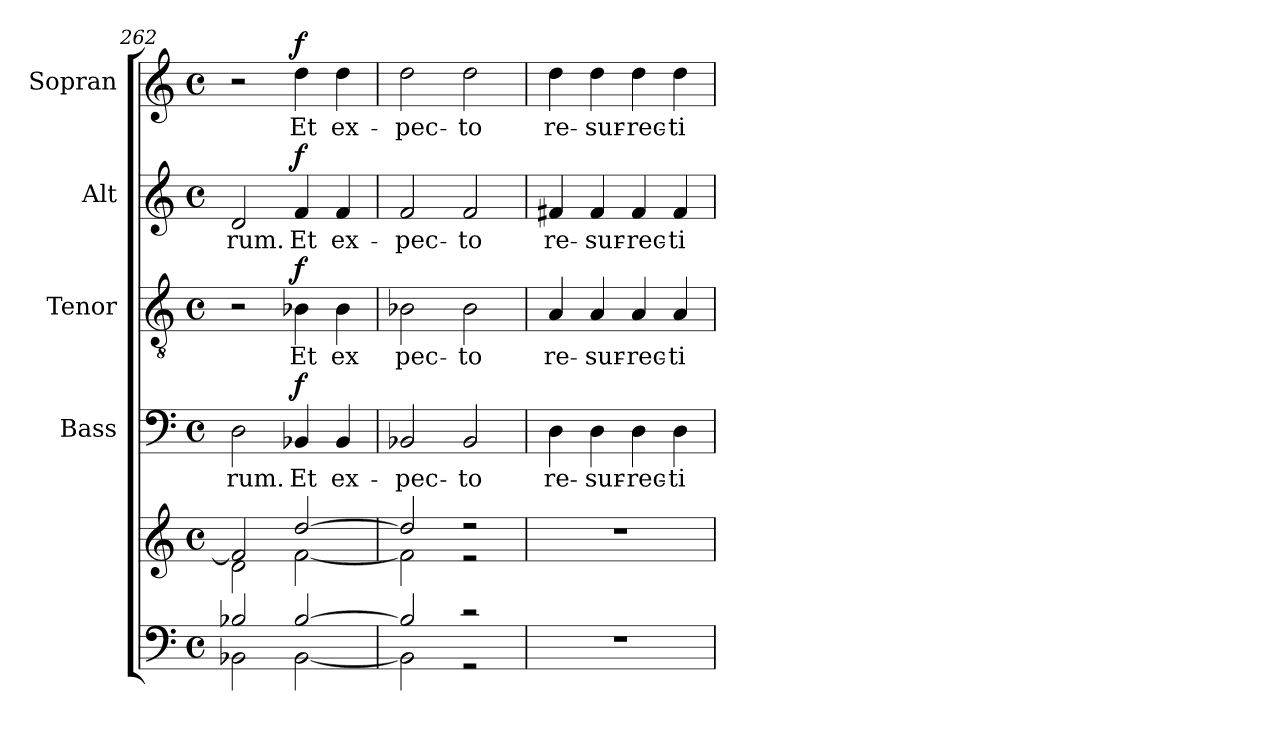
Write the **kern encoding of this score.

**kern	**kern	**kern	**text	**dynam	**kern	**text	**dynam	**kern	**text	**dynam	**kern	**text	**dynam
*part5	*part5	*part4	*part4	*part4	*part3	*part3	*part3	*part2	*part2	*part2	*part1	*part1	*part1
*staff6	*staff5	*staff4	*staff4	*staff4	*staff3	*staff3	*staff3	*staff2	*staff2	*staff2	*staff1	*staff1	*staff1
*	*	*I"Bass	*	*	*I"Tenor	*	*	*I"Alt	*	*	*I"Sopran	*	*
*	*	*I'B.	*	*	*I'T.	*	*	*I'A.	*	*	*I'S.	*	*
*clefF4	*clefG2	*clefF4	*	*	*clefGv2	*	*	*clefG2	*	*	*clefG2	*	*
*k[]	*k[]	*k[]	*	*	*k[]	*	*	*k[]	*	*	*k[]	*	*
*C:	*C:	*C:	*	*	*C:	*	*	*C:	*	*	*C:	*	*
*M4/4	*M4/4	*M4/4	*	*	*M4/4	*	*	*M4/4	*	*	*M4/4	*	*
*met(c)	*met(c)	*met(c)	*	*	*met(c)	*	*	*met(c)	*	*	*met(c)	*	*
=262	=262	=262	=262	=262	=262	=262	=262	=262	=262	=262	=262	=262	=262
*^	*^	*	*	*	*	*	*	*	*	*	*	*	*
!	!	!	!	!	!LO:LY:b	!	!	!	!	!	!LO:LY:b	!	!	!	!
2B-X/	2BB-X\	2f/]	2d\	2D\	-rum.	.	2r	.	.	2d/	-rum.	.	2r	.	.
!	!	!	!	!	!LO:LY:b	!LO:DY:a	!	!LO:LY:b	!LO:DY:a	!	!LO:LY:b	!LO:DY:a	!	!LO:LY:b	!LO:DY:a
[>2B-/	[<2BB-\	[>2dd/	[<2f\	4BB-X/	Et	f	4B-X\	Et	f	4f/	Et	f	4dd\	Et	f
!	!	!	!	!	!LO:LY:b	!	!	!LO:LY:b	!	!	!LO:LY:b	!	!	!LO:LY:b	!
.	.	.	.	4BB-/	ex-	.	4B-\	ex	.	4f/	ex-	.	4dd\	ex-	.
=263	=263	=263	=263	=263	=263	=263	=263	=263	=263	=263	=263	=263	=263	=263	=263
!	!	!	!	!	!LO:LY:b	!	!	!LO:LY:b	!	!	!LO:LY:b	!	!	!LO:LY:b	!
2B-/]	2BB-\]	2dd/]	2f\]	2BB-X/	-pec-	.	2B-X\	pec-	.	2f/	-pec-	.	2dd\	-pec-	.
!	!	!	!	!	!LO:LY:b	!	!	!LO:LY:b	!	!	!LO:LY:b	!	!	!LO:LY:b	!
2r	2r	2r	2r	2BB-/	-to	.	2B-\	-to	.	2f/	-to	.	2dd\	-to	.
=264	=264	=264	=264	=264	=264	=264	=264	=264	=264	=264	=264	=264	=264	=264	=264
!	!	!	!	!	!LO:LY:b	!	!	!LO:LY:b	!	!	!LO:LY:b	!	!	!LO:LY:b	!
*v	*v	*	*	*	*	*	*	*	*	*	*	*	*	*	*
*	*v	*v	*	*	*	*	*	*	*	*	*	*	*	*
1r	1r	4D\	re-	.	4A/	re-	.	4f#X/	re-	.	4dd\	re-	.
!	!	!	!LO:LY:b	!	!	!LO:LY:b	!	!	!LO:LY:b	!	!	!LO:LY:b	!
.	.	4D\	-sur-	.	4A/	-sur-	.	4f#/	-sur-	.	4dd\	-sur-	.
!	!	!	!LO:LY:b	!	!	!LO:LY:b	!	!	!LO:LY:b	!	!	!LO:LY:b	!
.	.	4D\	-rec-	.	4A/	-rec-	.	4f#/	-rec-	.	4dd\	-rec-	.
!	!	!	!LO:LY:b	!	!	!LO:LY:b	!	!	!LO:LY:b	!	!	!LO:LY:b	!
.	.	4D\	-ti-	.	4A/	-ti-	.	4f#/	-ti-	.	4dd\	-ti-	.
=	=	=	=	=	=	=	=	=	=	=	=	=	=
*-	*-	*-	*-	*-	*-	*-	*-	*-	*-	*-	*-	*-	*-
